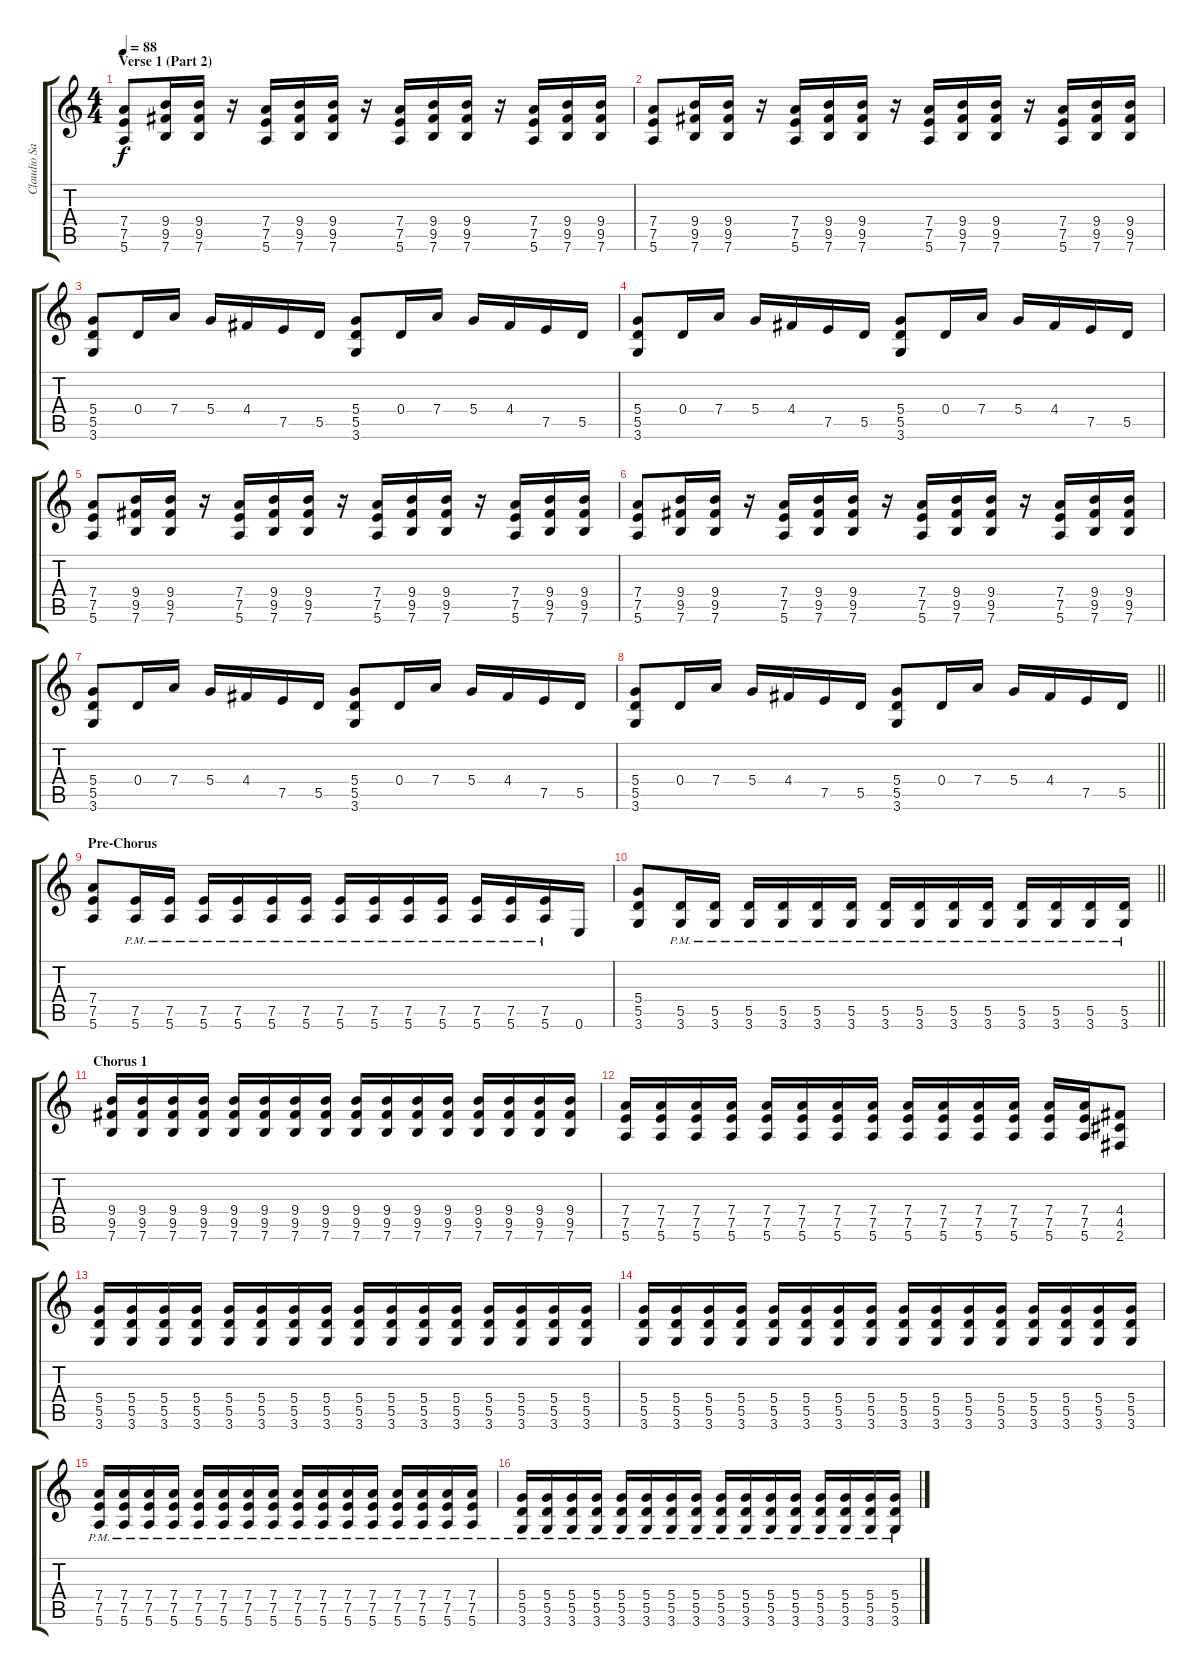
\track ("Claudio Sanchez (Rhythm Guitar)" "Claudio Sa") {instrument distortionguitar}
\staff {score tabs}
\tuning (E4 B3 G3 D3 A2 E2) {hide}
\ts (4 4)
\section ("" "Verse 1 (Part 2)")
\tempo 88
\clef g2
\ks c
(7.4 7.5 5.6).8{dy f} (9.4 9.5 7.6).16 (9.4 9.5 7.6).16 r.16 (7.4 7.5 5.6).16 (9.4 9.5 7.6).16 (9.4 9.5 7.6).16 r.16 (7.4 7.5 5.6).16 (9.4 9.5 7.6).16 (9.4 9.5 7.6).16 r.16 (7.4 7.5 5.6).16 (9.4 9.5 7.6).16 (9.4 9.5 7.6).16 |
(7.4 7.5 5.6).8 (9.4 9.5 7.6).16 (9.4 9.5 7.6).16 r.16 (7.4 7.5 5.6).16 (9.4 9.5 7.6).16 (9.4 9.5 7.6).16 r.16 (7.4 7.5 5.6).16 (9.4 9.5 7.6).16 (9.4 9.5 7.6).16 r.16 (7.4 7.5 5.6).16 (9.4 9.5 7.6).16 (9.4 9.5 7.6).16 |
(5.4 5.5 3.6).8 0.4.16 7.4.16 5.4.16 4.4.16 7.5.16 5.5.16 (5.4 5.5 3.6).8 0.4.16 7.4.16 5.4.16 4.4.16 7.5.16 5.5.16 |
(5.4 5.5 3.6).8 0.4.16 7.4.16 5.4.16 4.4.16 7.5.16 5.5.16 (5.4 5.5 3.6).8 0.4.16 7.4.16 5.4.16 4.4.16 7.5.16 5.5.16 |
(7.4 7.5 5.6).8 (9.4 9.5 7.6).16 (9.4 9.5 7.6).16 r.16 (7.4 7.5 5.6).16 (9.4 9.5 7.6).16 (9.4 9.5 7.6).16 r.16 (7.4 7.5 5.6).16 (9.4 9.5 7.6).16 (9.4 9.5 7.6).16 r.16 (7.4 7.5 5.6).16 (9.4 9.5 7.6).16 (9.4 9.5 7.6).16 |
(7.4 7.5 5.6).8 (9.4 9.5 7.6).16 (9.4 9.5 7.6).16 r.16 (7.4 7.5 5.6).16 (9.4 9.5 7.6).16 (9.4 9.5 7.6).16 r.16 (7.4 7.5 5.6).16 (9.4 9.5 7.6).16 (9.4 9.5 7.6).16 r.16 (7.4 7.5 5.6).16 (9.4 9.5 7.6).16 (9.4 9.5 7.6).16 |
(5.4 5.5 3.6).8 0.4.16 7.4.16 5.4.16 4.4.16 7.5.16 5.5.16 (5.4 5.5 3.6).8 0.4.16 7.4.16 5.4.16 4.4.16 7.5.16 5.5.16 |
\barLineRight lightlight
(5.4 5.5 3.6).8 0.4.16 7.4.16 5.4.16 4.4.16 7.5.16 5.5.16 (5.4 5.5 3.6).8 0.4.16 7.4.16 5.4.16 4.4.16 7.5.16 5.5.16 |
\section ("" "Pre-Chorus")
(7.4 7.5 5.6).8{instrument electricguitarclean} (7.5{pm} 5.6{pm}).16 (7.5{pm} 5.6{pm}).16 (7.5{pm} 5.6{pm}).16 (7.5{pm} 5.6{pm}).16 (7.5{pm} 5.6{pm}).16 (7.5{pm} 5.6{pm}).16 (7.5{pm} 5.6{pm}).16 (7.5{pm} 5.6{pm}).16 (7.5{pm} 5.6{pm}).16 (7.5{pm} 5.6{pm}).16 (7.5{pm} 5.6{pm}).16 (7.5{pm} 5.6{pm}).16 (7.5{pm} 5.6{pm}).16 0.6.16 |
\barLineRight lightlight
(5.4 5.5 3.6).8 (5.5{pm} 3.6{pm}).16 (5.5{pm} 3.6{pm}).16 (5.5{pm} 3.6{pm}).16 (5.5{pm} 3.6{pm}).16 (5.5{pm} 3.6{pm}).16 (5.5{pm} 3.6{pm}).16 (5.5{pm} 3.6{pm}).16 (5.5{pm} 3.6{pm}).16 (5.5{pm} 3.6{pm}).16 (5.5{pm} 3.6{pm}).16 (5.5{pm} 3.6{pm}).16 (5.5{pm} 3.6{pm}).16 (5.5{pm} 3.6{pm}).16 (5.5{pm} 3.6{pm}).16 |
\section ("" "Chorus 1")
(9.4 9.5 7.6).16{instrument distortionguitar} (9.4 9.5 7.6).16 (9.4 9.5 7.6).16 (9.4 9.5 7.6).16 (9.4 9.5 7.6).16 (9.4 9.5 7.6).16 (9.4 9.5 7.6).16 (9.4 9.5 7.6).16 (9.4 9.5 7.6).16 (9.4 9.5 7.6).16 (9.4 9.5 7.6).16 (9.4 9.5 7.6).16 (9.4 9.5 7.6).16 (9.4 9.5 7.6).16 (9.4 9.5 7.6).16 (9.4 9.5 7.6).16 |
(7.4 7.5 5.6).16 (7.4 7.5 5.6).16 (7.4 7.5 5.6).16 (7.4 7.5 5.6).16 (7.4 7.5 5.6).16 (7.4 7.5 5.6).16 (7.4 7.5 5.6).16 (7.4 7.5 5.6).16 (7.4 7.5 5.6).16 (7.4 7.5 5.6).16 (7.4 7.5 5.6).16 (7.4 7.5 5.6).16 (7.4 7.5 5.6).16 (7.4 7.5 5.6).16 (4.4 4.5 2.6).8 |
(5.4 5.5 3.6).16 (5.4 5.5 3.6).16 (5.4 5.5 3.6).16 (5.4 5.5 3.6).16 (5.4 5.5 3.6).16 (5.4 5.5 3.6).16 (5.4 5.5 3.6).16 (5.4 5.5 3.6).16 (5.4 5.5 3.6).16 (5.4 5.5 3.6).16 (5.4 5.5 3.6).16 (5.4 5.5 3.6).16 (5.4 5.5 3.6).16 (5.4 5.5 3.6).16 (5.4 5.5 3.6).16 (5.4 5.5 3.6).16 |
(5.4 5.5 3.6).16 (5.4 5.5 3.6).16 (5.4 5.5 3.6).16 (5.4 5.5 3.6).16 (5.4 5.5 3.6).16 (5.4 5.5 3.6).16 (5.4 5.5 3.6).16 (5.4 5.5 3.6).16 (5.4 5.5 3.6).16 (5.4 5.5 3.6).16 (5.4 5.5 3.6).16 (5.4 5.5 3.6).16 (5.4 5.5 3.6).16 (5.4 5.5 3.6).16 (5.4 5.5 3.6).16 (5.4 5.5 3.6).16 |
(7.4{pm} 7.5{pm} 5.6{pm}).16 (7.4{pm} 7.5{pm} 5.6{pm}).16 (7.4{pm} 7.5{pm} 5.6{pm}).16 (7.4{pm} 7.5{pm} 5.6{pm}).16 (7.4{pm} 7.5{pm} 5.6{pm}).16 (7.4{pm} 7.5{pm} 5.6{pm}).16 (7.4{pm} 7.5{pm} 5.6{pm}).16 (7.4{pm} 7.5{pm} 5.6{pm}).16 (7.4{pm} 7.5{pm} 5.6{pm}).16 (7.4{pm} 7.5{pm} 5.6{pm}).16 (7.4{pm} 7.5{pm} 5.6{pm}).16 (7.4{pm} 7.5{pm} 5.6{pm}).16 (7.4{pm} 7.5{pm} 5.6{pm}).16 (7.4{pm} 7.5{pm} 5.6{pm}).16 (7.4{pm} 7.5{pm} 5.6{pm}).16 (7.4{pm} 7.5{pm} 5.6{pm}).16 |
(5.4{pm} 5.5{pm} 3.6{pm}).16 (5.4{pm} 5.5{pm} 3.6{pm}).16 (5.4{pm} 5.5{pm} 3.6{pm}).16 (5.4{pm} 5.5{pm} 3.6{pm}).16 (5.4{pm} 5.5{pm} 3.6{pm}).16 (5.4{pm} 5.5{pm} 3.6{pm}).16 (5.4{pm} 5.5{pm} 3.6{pm}).16 (5.4{pm} 5.5{pm} 3.6{pm}).16 (5.4{pm} 5.5{pm} 3.6{pm}).16 (5.4{pm} 5.5{pm} 3.6{pm}).16 (5.4{pm} 5.5{pm} 3.6{pm}).16 (5.4{pm} 5.5{pm} 3.6{pm}).16 (5.4{pm} 5.5{pm} 3.6{pm}).16 (5.4{pm} 5.5{pm} 3.6{pm}).16 (5.4{pm} 5.5{pm} 3.6{pm}).16 (5.4{pm} 5.5{pm} 3.6{pm}).16
